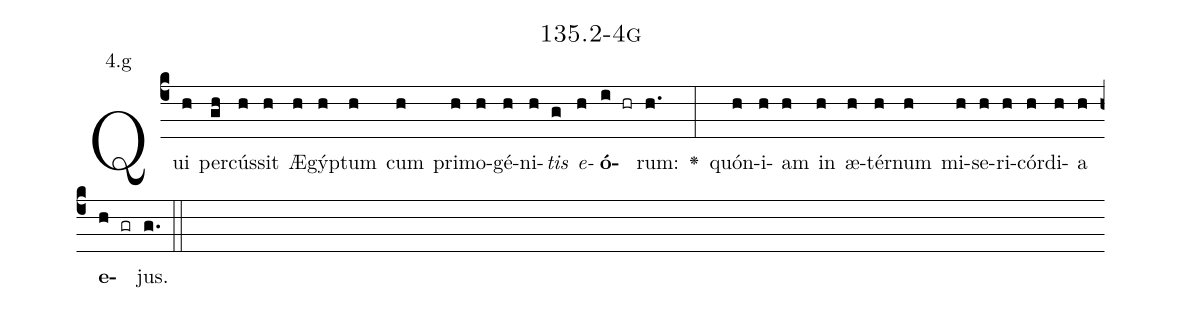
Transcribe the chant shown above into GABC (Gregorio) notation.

name: 135.2-4g;
annotation: 4.g;
%%
(c4)Qui(h) per(gh)cús(h)sit(h) Æ(h)gýp(h)tum(h) cum(h) pri(h)mo(h)gé(h)ni(h)<i>tis</i>(g) <i>e</i>(h)<b>ó</b>(i hr)rum:(h.) <v>\greheightstar</v>(:) quón(h)i(h)am(h) in(h) æ(h)tér(h)num(h) mi(h)se(h)ri(h)cór(h)di(h)a(h) <b>e</b>(h gr)jus.(g.) (::)


%E(h) u(h) o(h) u(h) a(h) e.(g.) (::)
